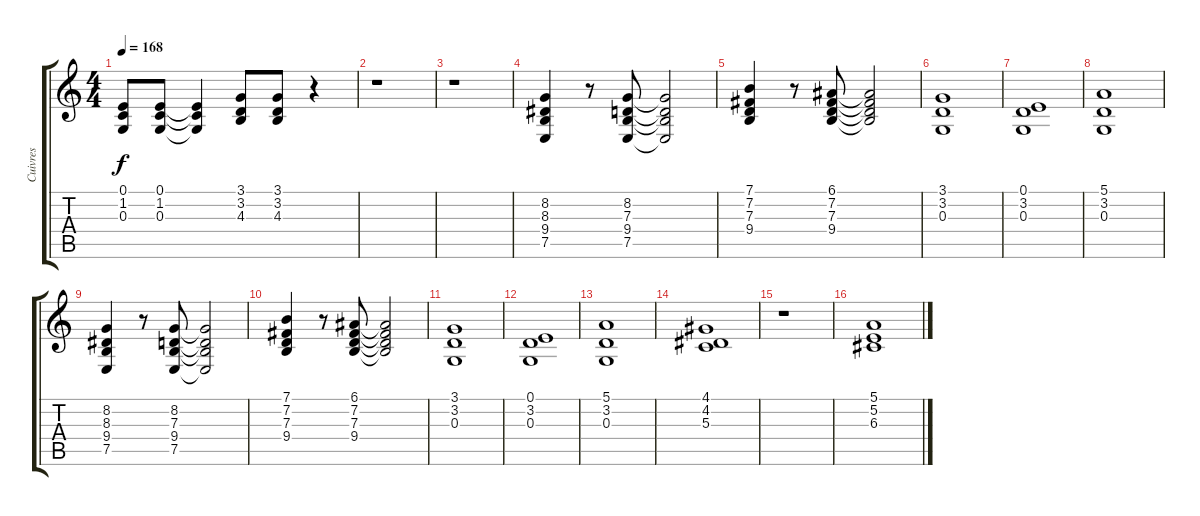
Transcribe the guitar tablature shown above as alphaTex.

\track ("Cuivres" "Cuivres") {instrument brasssection}
\staff {score tabs}
\tuning (E4 B3 G3 D3 A2 E2) {hide}
\ts (4 4)
\tempo 168
\clef g2
\ks c
(0.1 1.2 0.3).8{dy f} (0.1 1.2 0.3).8 (0.1{t} 1.2{t} 0.3{t}).4 (3.1 3.2 4.3).8 (3.1 3.2 4.3).8 r.4 |
r.1 |
r.1 |
(8.2 8.3 9.4 7.5).4 r.8 (8.2 7.3 9.4 7.5).8 (8.2{t} 7.3{t} 9.4{t} 7.5{t}).2 |
(7.1 7.2 7.3 9.4).4 r.8 (6.1 7.2 7.3 9.4).8 (6.1{t} 7.2{t} 7.3{t} 9.4{t}).2 |
(3.1 3.2 0.3).1 |
(0.1 3.2 0.3).1 |
(5.1 3.2 0.3).1 |
(8.2 8.3 9.4 7.5).4 r.8 (8.2 7.3 9.4 7.5).8 (8.2{t} 7.3{t} 9.4{t} 7.5{t}).2 |
(7.1 7.2 7.3 9.4).4 r.8 (6.1 7.2 7.3 9.4).8 (6.1{t} 7.2{t} 7.3{t} 9.4{t}).2 |
(3.1 3.2 0.3).1 |
(0.1 3.2 0.3).1 |
(5.1 3.2 0.3).1 |
(4.1 4.2 5.3).1 |
r.1 |
(5.1 5.2 6.3).1
